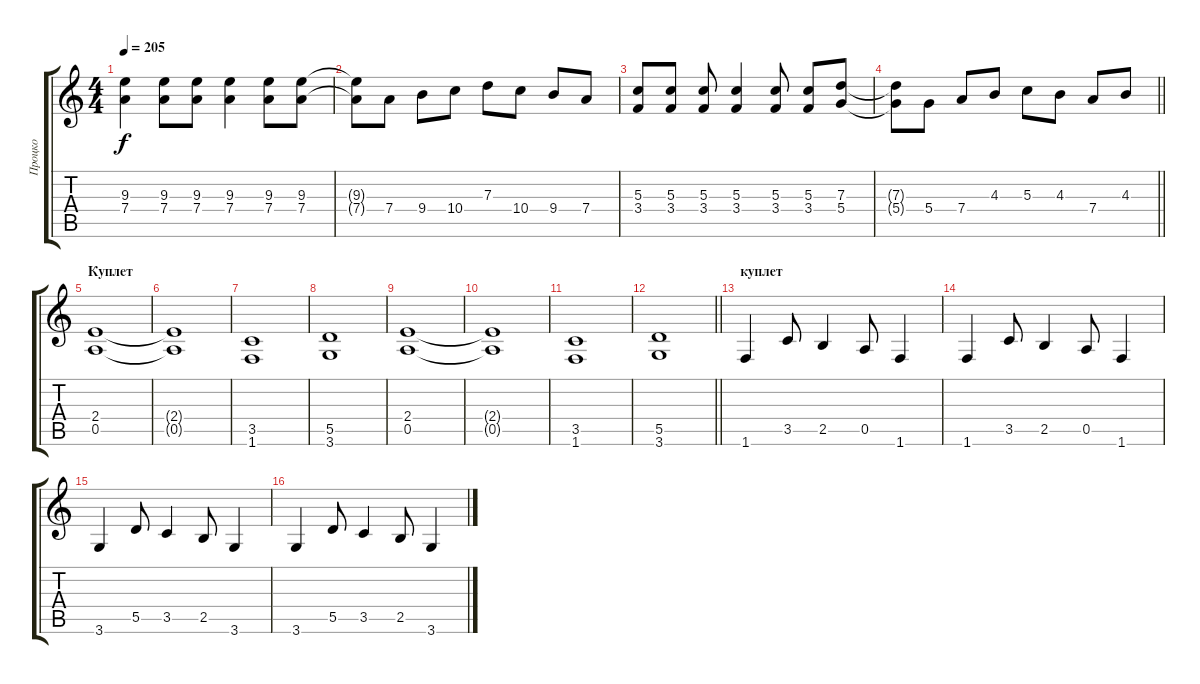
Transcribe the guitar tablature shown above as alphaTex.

\track ("Процко" "Процко") {instrument distortionguitar}
\staff {score tabs}
\tuning (E4 B3 G3 D3 A2 E2) {hide}
\ts (4 4)
\tempo 205
\clef g2
\ks c
(9.3 7.4).4{dy f} (9.3 7.4).8 (9.3 7.4).8 (9.3 7.4).4 (9.3 7.4).8 (9.3 7.4).8 |
(9.3{t} 7.4{t}).8 7.4.8 9.4.8 10.4.8 7.3.8 10.4.8 9.4.8 7.4.8 |
(5.3 3.4).8 (5.3 3.4).8 (5.3 3.4).8 (5.3 3.4).4 (5.3 3.4).8 (5.3 3.4).8 (7.3 5.4).8 |
\barLineRight lightlight
(7.3{t} 5.4{t}).8 5.4.8 7.4.8 4.3.8 5.3.8 4.3.8 7.4.8 4.3.8 |
\section ("" "Куплет")
(2.4 0.5).1 |
(2.4{t} 0.5{t}).1 |
(3.5 1.6).1 |
(5.5 3.6).1 |
(2.4 0.5).1 |
(2.4{t} 0.5{t}).1 |
(3.5 1.6).1 |
\barLineRight lightlight
(5.5 3.6).1 |
\section ("" "куплет")
1.6.4 3.5.8 2.5.4 0.5.8 1.6.4 |
1.6.4 3.5.8 2.5.4 0.5.8 1.6.4 |
3.6.4 5.5.8 3.5.4 2.5.8 3.6.4 |
3.6.4 5.5.8 3.5.4 2.5.8 3.6.4
